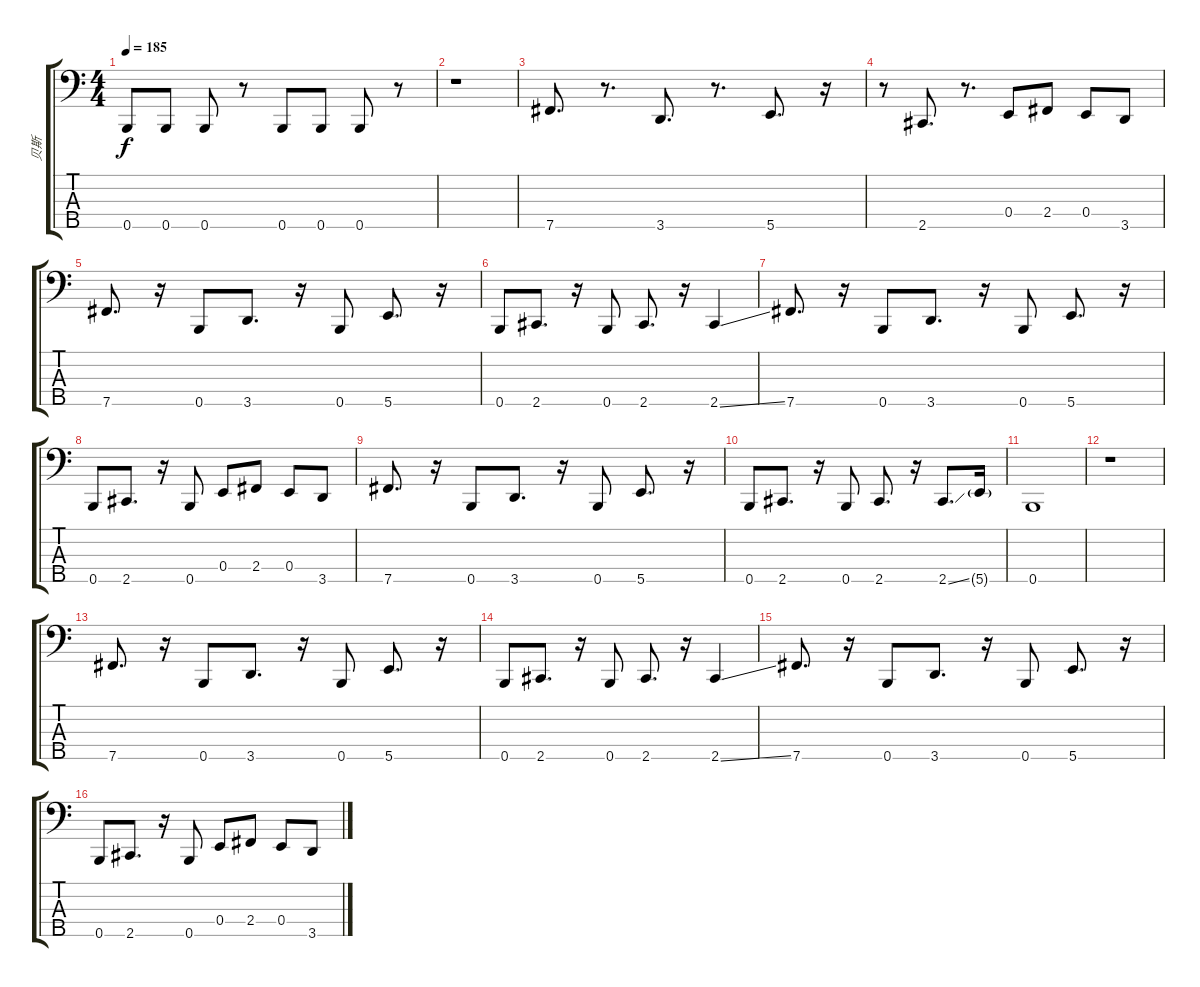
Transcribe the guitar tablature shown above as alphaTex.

\track ("贝斯" "贝斯") {instrument electricbasspick}
\staff {score tabs}
\tuning (G2 D2 A1 E1 B0) {hide}
\ts (4 4)
\tempo 185
\clef f4
\ks c
0.5.8{dy f} 0.5.8 0.5.8 r.8 0.5.8 0.5.8 0.5.8 r.8 |
r.1 |
7.5.8{d} r.8{d} 3.5.8{d} r.8{d} 5.5.8{d} r.16 |
r.8 2.5.8{d} r.8{d} 0.4.8 2.4.8 0.4.8 3.5.8 |
7.5.8{d} r.16 0.5.8 3.5.8{d} r.16 0.5.8 5.5.8{d} r.16 |
0.5.8 2.5.8{d} r.16 0.5.8 2.5.8{d} r.16 2.5{ss}.4 |
7.5.8{d} r.16 0.5.8 3.5.8{d} r.16 0.5.8 5.5.8{d} r.16 |
0.5.8 2.5.8{d} r.16 0.5.8 0.4.8 2.4.8 0.4.8 3.5.8 |
7.5.8{d} r.16 0.5.8 3.5.8{d} r.16 0.5.8 5.5.8{d} r.16 |
0.5.8 2.5.8{d} r.16 0.5.8 2.5.8{d} r.16 2.5{ss}.8{d} 5.5{g}.16 |
0.5.1 |
r.1 |
7.5.8{d} r.16 0.5.8 3.5.8{d} r.16 0.5.8 5.5.8{d} r.16 |
0.5.8 2.5.8{d} r.16 0.5.8 2.5.8{d} r.16 2.5{ss}.4 |
7.5.8{d} r.16 0.5.8 3.5.8{d} r.16 0.5.8 5.5.8{d} r.16 |
0.5.8 2.5.8{d} r.16 0.5.8 0.4.8 2.4.8 0.4.8 3.5.8
